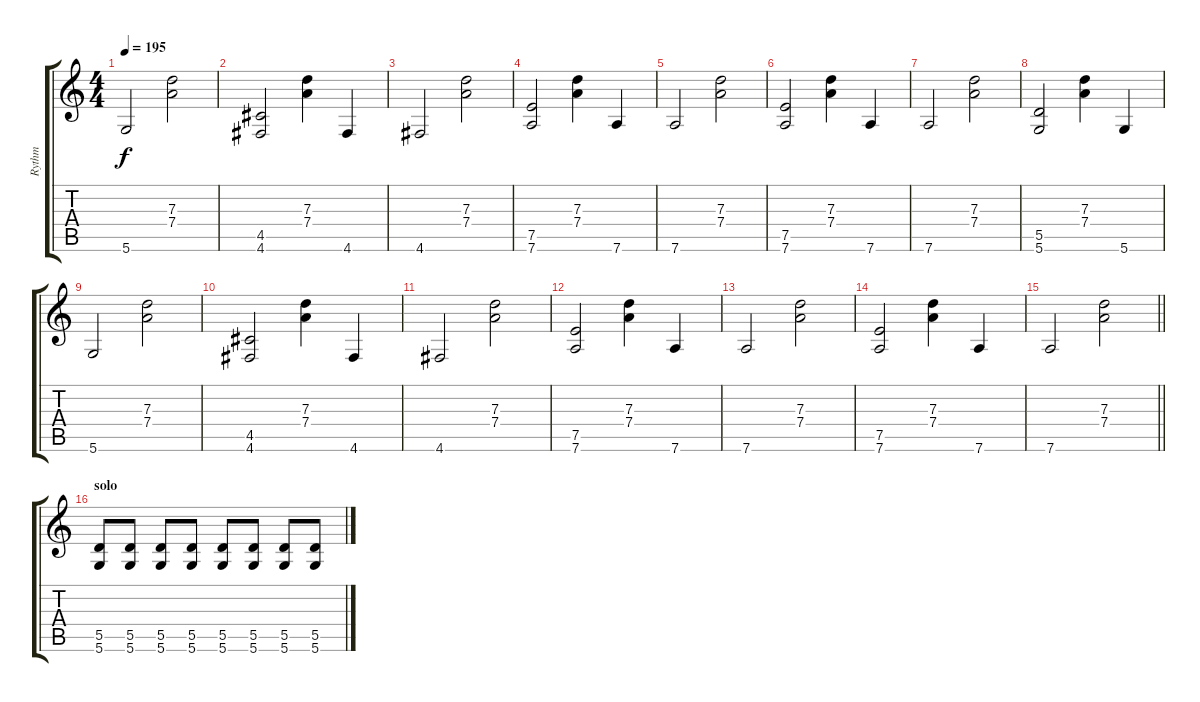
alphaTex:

\track ("Rythm" "Rythm") {instrument distortionguitar}
\staff {score tabs}
\tuning (E4 B3 G3 D3 A2 D2) {hide}
\ts (4 4)
\tempo 195
\clef g2
\ks c
5.6.2{dy f} (7.3 7.4).2 |
(4.5 4.6).2{instrument electricguitarjazz} (7.3 7.4).4 4.6.4 |
4.6.2 (7.3 7.4).2 |
(7.5 7.6).2{instrument electricguitarjazz} (7.3 7.4).4 7.6.4 |
7.6.2 (7.3 7.4).2 |
(7.5 7.6).2{instrument electricguitarjazz} (7.3 7.4).4 7.6.4 |
7.6.2 (7.3 7.4).2 |
(5.5 5.6).2{instrument electricguitarjazz} (7.3 7.4).4 5.6.4 |
5.6.2 (7.3 7.4).2 |
(4.5 4.6).2{instrument electricguitarjazz} (7.3 7.4).4 4.6.4 |
4.6.2 (7.3 7.4).2 |
(7.5 7.6).2{instrument electricguitarjazz} (7.3 7.4).4 7.6.4 |
7.6.2 (7.3 7.4).2 |
(7.5 7.6).2{instrument electricguitarjazz} (7.3 7.4).4 7.6.4 |
\barLineRight lightlight
7.6.2 (7.3 7.4).2 |
\section ("" "solo")
(5.5 5.6).8{instrument distortionguitar} (5.5 5.6).8 (5.5 5.6).8 (5.5 5.6).8 (5.5 5.6).8 (5.5 5.6).8 (5.5 5.6).8 (5.5 5.6).8
